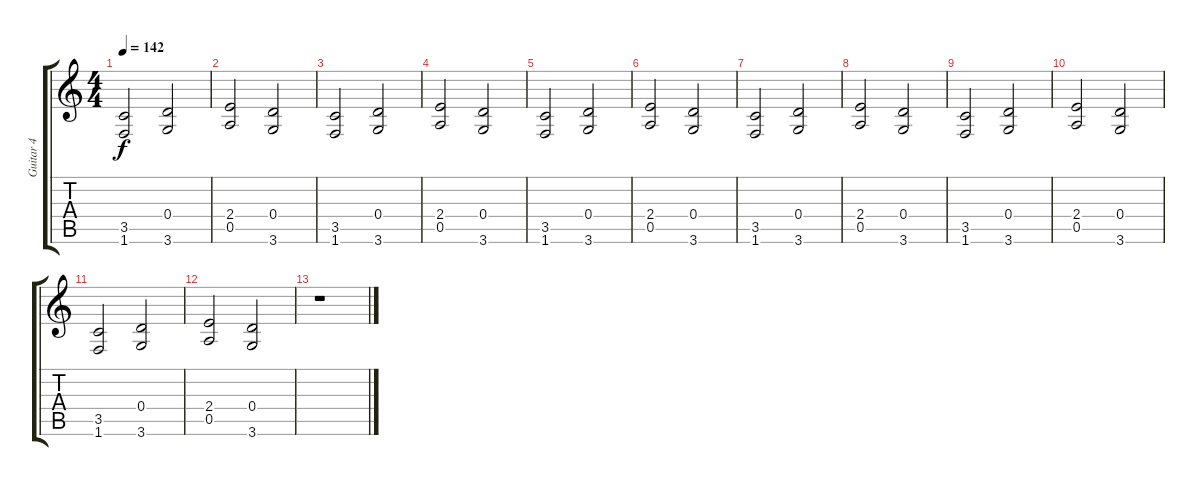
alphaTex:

\track ("Guitar 4" "Guitar 4") {instrument overdrivenguitar}
\staff {score tabs}
\tuning (E4 B3 G3 D3 A2 E2) {hide}
\ts (4 4)
\tempo 142
\clef g2
\ks c
(3.5 1.6).2{dy f} (0.4 3.6).2 |
(2.4 0.5).2 (0.4 3.6).2 |
(3.5 1.6).2{volume 14} (0.4 3.6).2{volume 14} |
(2.4 0.5).2{volume 13} (0.4 3.6).2{volume 12} |
(3.5 1.6).2{volume 12} (0.4 3.6).2{volume 11} |
(2.4 0.5).2{volume 10} (0.4 3.6).2{volume 10} |
(3.5 1.6).2{volume 9} (0.4 3.6).2{volume 8} |
(2.4 0.5).2{volume 7} (0.4 3.6).2{volume 7} |
(3.5 1.6).2{volume 6} (0.4 3.6).2{volume 5} |
(2.4 0.5).2{volume 4} (0.4 3.6).2{volume 4} |
(3.5 1.6).2{volume 3} (0.4 3.6).2{volume 2} |
(2.4 0.5).2{volume 2} (0.4 3.6).2{volume 1} |
r.1
